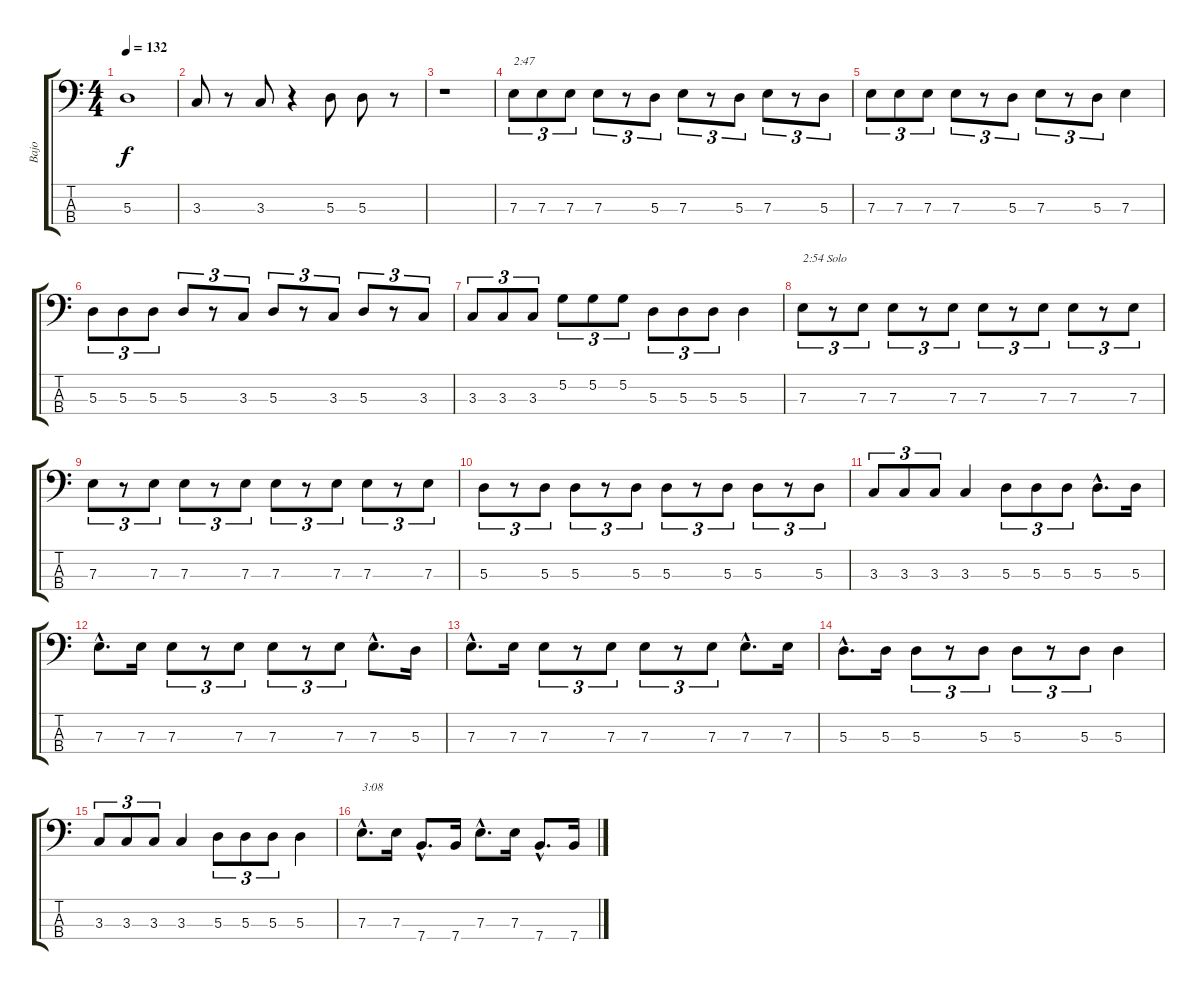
\track ("Bajo" "Bajo") {instrument electricbassfinger}
\staff {score tabs}
\tuning (G2 D2 A1 E1) {hide}
\ts (4 4)
\tempo 132
\clef f4
\ks c
5.3.1{dy f} |
3.3.8 r.8 3.3.8 r.4 5.3.8 5.3.8 r.8 |
r.1 |
7.3.8{tu (3 2) txt "2:47"} 7.3.8{tu (3 2)} 7.3.8{tu (3 2)} 7.3.8{tu (3 2)} r.8{tu (3 2)} 5.3.8{tu (3 2)} 7.3.8{tu (3 2)} r.8{tu (3 2)} 5.3.8{tu (3 2)} 7.3.8{tu (3 2)} r.8{tu (3 2)} 5.3.8{tu (3 2)} |
7.3.8{tu (3 2)} 7.3.8{tu (3 2)} 7.3.8{tu (3 2)} 7.3.8{tu (3 2)} r.8{tu (3 2)} 5.3.8{tu (3 2)} 7.3.8{tu (3 2)} r.8{tu (3 2)} 5.3.8{tu (3 2)} 7.3.4 |
5.3.8{tu (3 2)} 5.3.8{tu (3 2)} 5.3.8{tu (3 2)} 5.3.8{tu (3 2)} r.8{tu (3 2)} 3.3.8{tu (3 2)} 5.3.8{tu (3 2)} r.8{tu (3 2)} 3.3.8{tu (3 2)} 5.3.8{tu (3 2)} r.8{tu (3 2)} 3.3.8{tu (3 2)} |
3.3.8{tu (3 2)} 3.3.8{tu (3 2)} 3.3.8{tu (3 2)} 5.2.8{tu (3 2)} 5.2.8{tu (3 2)} 5.2.8{tu (3 2)} 5.3.8{tu (3 2)} 5.3.8{tu (3 2)} 5.3.8{tu (3 2)} 5.3.4 |
7.3.8{tu (3 2) txt "2:54 Solo"} r.8{tu (3 2)} 7.3.8{tu (3 2)} 7.3.8{tu (3 2)} r.8{tu (3 2)} 7.3.8{tu (3 2)} 7.3.8{tu (3 2)} r.8{tu (3 2)} 7.3.8{tu (3 2)} 7.3.8{tu (3 2)} r.8{tu (3 2)} 7.3.8{tu (3 2)} |
7.3.8{tu (3 2)} r.8{tu (3 2)} 7.3.8{tu (3 2)} 7.3.8{tu (3 2)} r.8{tu (3 2)} 7.3.8{tu (3 2)} 7.3.8{tu (3 2)} r.8{tu (3 2)} 7.3.8{tu (3 2)} 7.3.8{tu (3 2)} r.8{tu (3 2)} 7.3.8{tu (3 2)} |
5.3.8{tu (3 2)} r.8{tu (3 2)} 5.3.8{tu (3 2)} 5.3.8{tu (3 2)} r.8{tu (3 2)} 5.3.8{tu (3 2)} 5.3.8{tu (3 2)} r.8{tu (3 2)} 5.3.8{tu (3 2)} 5.3.8{tu (3 2)} r.8{tu (3 2)} 5.3.8{tu (3 2)} |
3.3.8{tu (3 2)} 3.3.8{tu (3 2)} 3.3.8{tu (3 2)} 3.3.4 5.3.8{tu (3 2)} 5.3.8{tu (3 2)} 5.3.8{tu (3 2)} 5.3{hac}.8{d} 5.3.16 |
7.3{hac}.8{d} 7.3.16 7.3.8{tu (3 2)} r.8{tu (3 2)} 7.3.8{tu (3 2)} 7.3.8{tu (3 2)} r.8{tu (3 2)} 7.3.8{tu (3 2)} 7.3{hac}.8{d} 5.3.16 |
7.3{hac}.8{d} 7.3.16 7.3.8{tu (3 2)} r.8{tu (3 2)} 7.3.8{tu (3 2)} 7.3.8{tu (3 2)} r.8{tu (3 2)} 7.3.8{tu (3 2)} 7.3{hac}.8{d} 7.3.16 |
5.3{hac}.8{d} 5.3.16 5.3.8{tu (3 2)} r.8{tu (3 2)} 5.3.8{tu (3 2)} 5.3.8{tu (3 2)} r.8{tu (3 2)} 5.3.8{tu (3 2)} 5.3.4 |
3.3.8{tu (3 2)} 3.3.8{tu (3 2)} 3.3.8{tu (3 2)} 3.3.4 5.3.8{tu (3 2)} 5.3.8{tu (3 2)} 5.3.8{tu (3 2)} 5.3.4 |
7.3{hac}.8{d txt "3:08"} 7.3.16 7.4{hac}.8{d} 7.4.16 7.3{hac}.8{d} 7.3.16 7.4{hac}.8{d} 7.4.16
